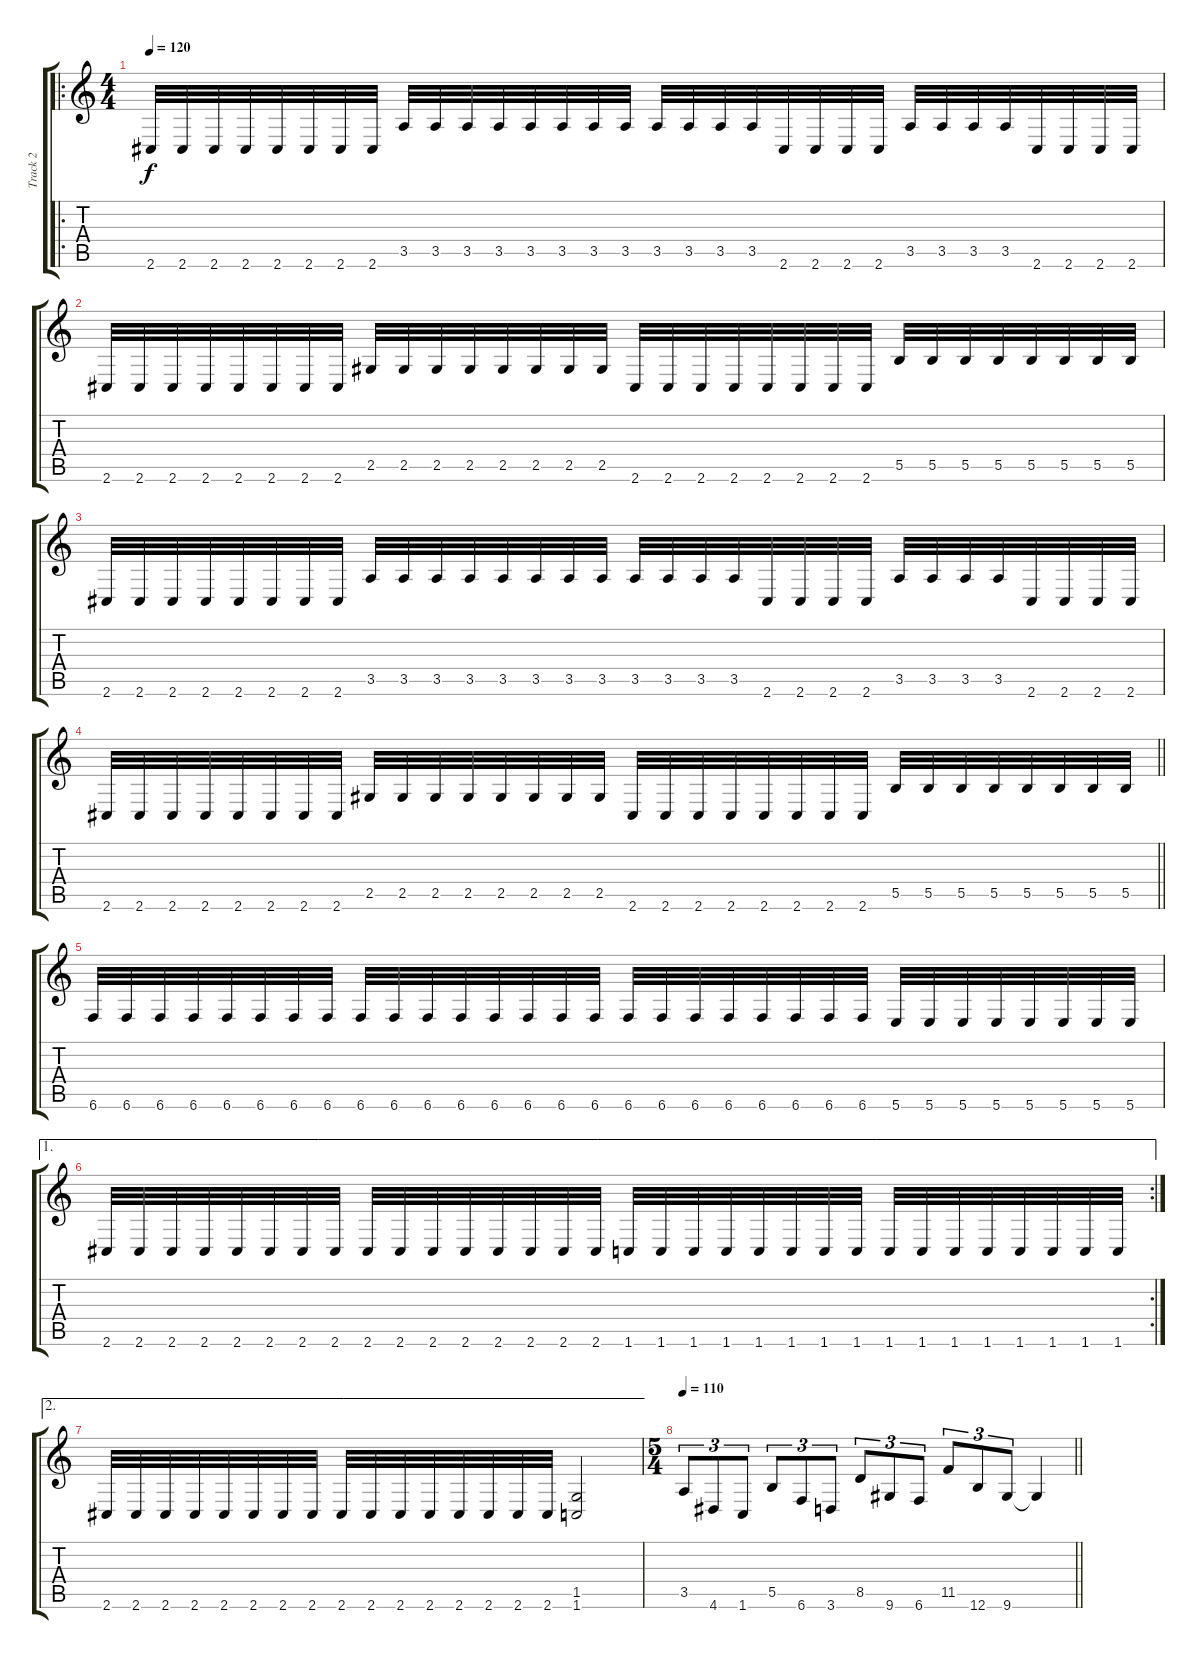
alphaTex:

\track ("Track 2" "Track 2") {instrument distortionguitar}
\staff {score tabs}
\tuning (Db4 Ab3 E3 B2 Gb2 B1) {hide}
\ro
\ts (4 4)
\section ("" "")
\tempo 120
\clef g2
\ks c
2.6.32{dy f} 2.6.32 2.6.32 2.6.32 2.6.32 2.6.32 2.6.32 2.6.32 3.5.32 3.5.32 3.5.32 3.5.32 3.5.32 3.5.32 3.5.32 3.5.32 3.5.32 3.5.32 3.5.32 3.5.32 2.6.32 2.6.32 2.6.32 2.6.32 3.5.32 3.5.32 3.5.32 3.5.32 2.6.32 2.6.32 2.6.32 2.6.32 |
2.6.32 2.6.32 2.6.32 2.6.32 2.6.32 2.6.32 2.6.32 2.6.32 2.5.32 2.5.32 2.5.32 2.5.32 2.5.32 2.5.32 2.5.32 2.5.32 2.6.32 2.6.32 2.6.32 2.6.32 2.6.32 2.6.32 2.6.32 2.6.32 5.5.32 5.5.32 5.5.32 5.5.32 5.5.32 5.5.32 5.5.32 5.5.32 |
2.6.32 2.6.32 2.6.32 2.6.32 2.6.32 2.6.32 2.6.32 2.6.32 3.5.32 3.5.32 3.5.32 3.5.32 3.5.32 3.5.32 3.5.32 3.5.32 3.5.32 3.5.32 3.5.32 3.5.32 2.6.32 2.6.32 2.6.32 2.6.32 3.5.32 3.5.32 3.5.32 3.5.32 2.6.32 2.6.32 2.6.32 2.6.32 |
\barLineRight lightlight
2.6.32 2.6.32 2.6.32 2.6.32 2.6.32 2.6.32 2.6.32 2.6.32 2.5.32 2.5.32 2.5.32 2.5.32 2.5.32 2.5.32 2.5.32 2.5.32 2.6.32 2.6.32 2.6.32 2.6.32 2.6.32 2.6.32 2.6.32 2.6.32 5.5.32 5.5.32 5.5.32 5.5.32 5.5.32 5.5.32 5.5.32 5.5.32 |
\section ("" "")
6.6.32 6.6.32 6.6.32 6.6.32 6.6.32 6.6.32 6.6.32 6.6.32 6.6.32 6.6.32 6.6.32 6.6.32 6.6.32 6.6.32 6.6.32 6.6.32 6.6.32 6.6.32 6.6.32 6.6.32 6.6.32 6.6.32 6.6.32 6.6.32 5.6.32 5.6.32 5.6.32 5.6.32 5.6.32 5.6.32 5.6.32 5.6.32 |
\ae 1
\rc 2
2.6.32 2.6.32 2.6.32 2.6.32 2.6.32 2.6.32 2.6.32 2.6.32 2.6.32 2.6.32 2.6.32 2.6.32 2.6.32 2.6.32 2.6.32 2.6.32 1.6.32 1.6.32 1.6.32 1.6.32 1.6.32 1.6.32 1.6.32 1.6.32 1.6.32 1.6.32 1.6.32 1.6.32 1.6.32 1.6.32 1.6.32 1.6.32 |
\ae 2
2.6.32 2.6.32 2.6.32 2.6.32 2.6.32 2.6.32 2.6.32 2.6.32 2.6.32 2.6.32 2.6.32 2.6.32 2.6.32 2.6.32 2.6.32 2.6.32 (1.5 1.6).2 |
\ts (5 4)
\tempo 110
\barLineRight lightlight
3.5.8{tu (3 2)} 4.6.8{tu (3 2)} 1.6.8{tu (3 2)} 5.5.8{tu (3 2)} 6.6.8{tu (3 2)} 3.6.8{tu (3 2)} 8.5.8{tu (3 2)} 9.6.8{tu (3 2)} 6.6.8{tu (3 2)} 11.5.8{tu (3 2)} 12.6.8{tu (3 2)} 9.6.8{tu (3 2)} 9.6{t}.4
